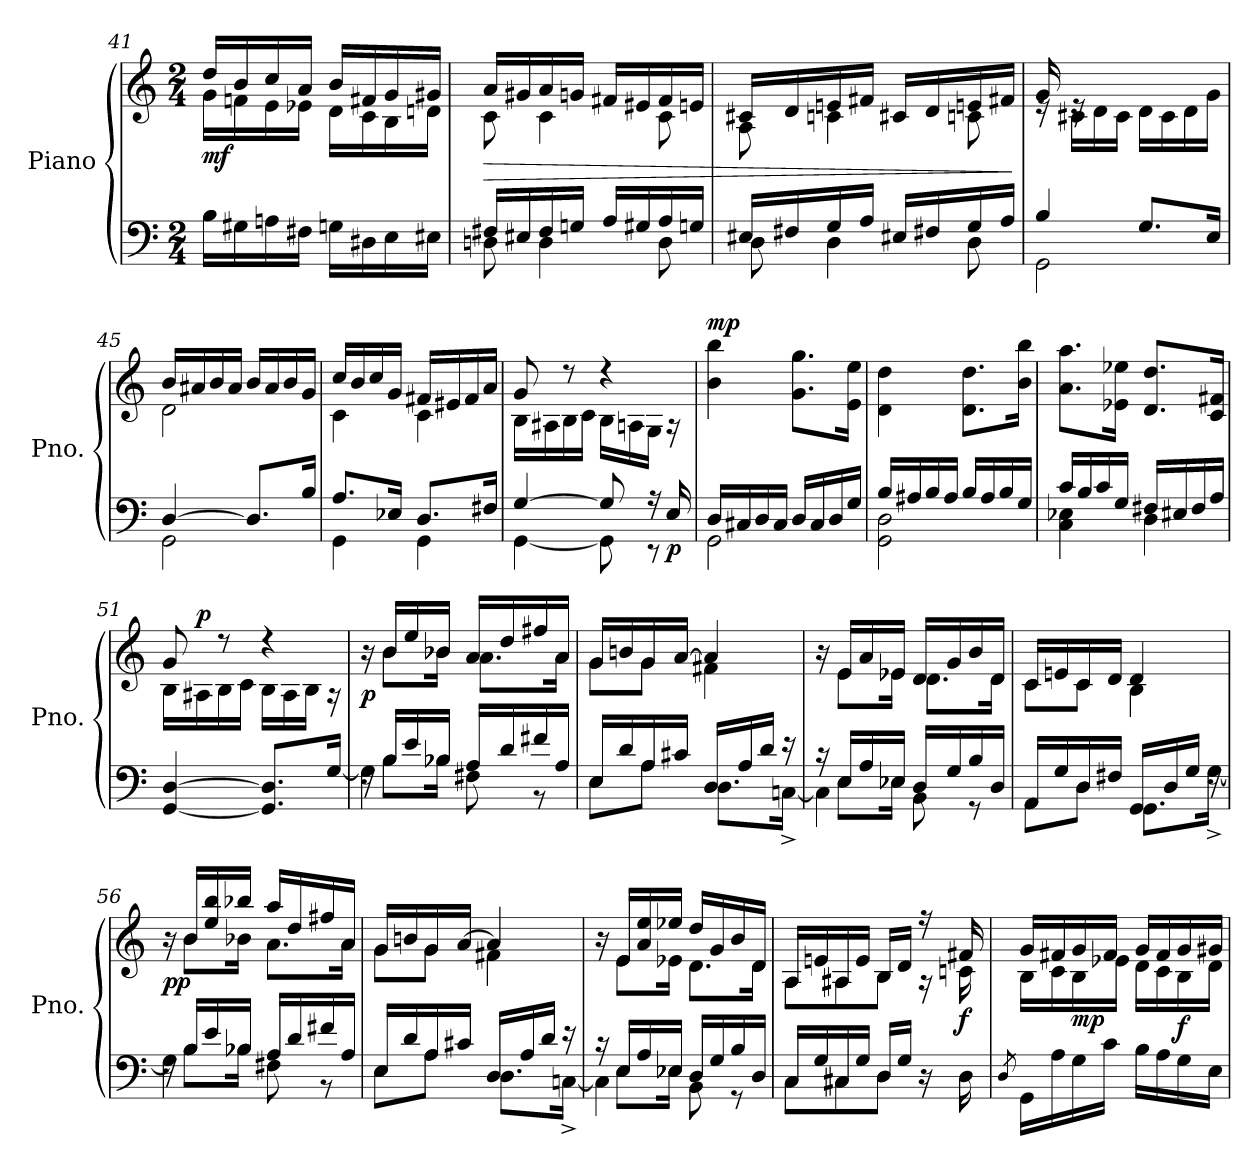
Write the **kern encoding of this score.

**kern	**kern	**dynam
*part1	*part1	*part1
*staff2	*staff1	*staff1/2
*I"Piano	*	*
*I'Pno.	*	*
!!LO:LB:g=z
*clefF4	*clefG2	*
*k[]	*k[]	*
*M2/4	*M2/4	*
=41	=41	=41
*	*^	*
!	!	!	!LO:DY:b
16B\LL	16dd/LL	16g\LL	mf
16G#X\	16b/	16fn\	.
16An\	16cc/	16e\	.
16F#X\JJ	16a/JJ	16e-X\JJ	.
16Gn\LL	16b/LL	16d\LL	.
16D#X\	16f#X/	16c\	.
16E\	16g/	16B\	.
16E#X\JJ	16g#X/JJ	16dn\JJ	.
=42	=42	=42	=42
*^	*	*	*
!	!	!	!	!LO:HP:b
16F#X/LL	8Dn\	16a/LL	8c\	>
16E#X/	.	16g#X/	.	.
16F#/	4D\	16a/	4c\	.
16Gn/JJ	.	16gn/JJ	.	.
16A/LL	.	16f#X/LL	.	.
16G#X/	.	16e#X/	.	.
16A/	8D\	16f#/	8c\	.
16Gn/JJ	.	16en/JJ	.	.
=43	=43	=43	=43	=43
16E#X/LL	8D\	16c#X/LL	8A\	.
16F#X/	.	16d/	.	.
16G/	4D\	16en/	4cn\	.
16A/JJ	.	16f#X/JJ	.	.
16E#X/LL	.	16c#X/LL	.	.
16F#X/	.	16d/	.	.
16G/	8D\	16en/	8cn\	.
16A/JJ	.	16f#X/JJ	.	.
*v	*v	*	*	*
*	*v	*v	*
.	.	]
!!LO:LB:g=z
=44	=44	=44
*^	*^	*
!	!	!	!	!LO:DY:b=2
!	!	!	!	!LO:DY:n=1:b
4B/	2GG\	16g/	16re	mf p
.	.	16re	16c#X\LL	.
.	.	8ryy	16d\	.
.	.	.	16c#\JJ	.
8.G/L	.	4ryy	16d\LL	.
.	.	.	16c#\	.
.	.	.	16d\	.
16E/Jk	.	.	16g\JJ	.
=45	=45	=45	=45	=45
[4D/	2GG\	16b/LL	2d\	.
.	.	16a#X/	.	.
.	.	16b/	.	.
.	.	16a#/JJ	.	.
8.D/L]	.	16b/LL	.	.
.	.	16a#/	.	.
.	.	16b/	.	.
16B/Jk	.	16g/JJ	.	.
=46	=46	=46	=46	=46
8.A/L	4GG\	16cc/LL	4c\	.
.	.	16b/	.	.
.	.	16cc/	.	.
16E-X/Jk	.	16g/JJ	.	.
8.D/L	4GG\	16f#X/LL	4c\	.
.	.	16e#X/	.	.
.	.	16f#/	.	.
16F#X/Jk	.	16a/JJ	.	.
=47	=47	=47	=47	=47
[4G/	[4GG\	8g/	16B\LL	.
.	.	.	16A#X\	.
.	.	8r	16B\	.
.	.	.	16c\JJ	.
8G/]	8GG\]	4r	16B\LL	.
.	.	.	16An\	.
16r	8r	.	16G\JJ	.
!	!	!	!	!LO:DY:b=2
16E/	.	.	16r	p
!!LO:LB:g=z
=48	=48	=48	=48	=48
!	!	!	!	!LO:DY:a
*	*	*v	*v	*
16D/LL	2GG\	4b\ 4bb\	mp
16C#X/	.	.	.
16D/	.	.	.
16C#/JJ	.	.	.
16D/LL	.	8.g\ 8.gg\L	.
16C#/	.	.	.
16D/	.	.	.
16G/JJ	.	16e\ 16ee\Jk	.
=49	=49	=49	=49
16B/LL	2GG\ 2D\	4d\ 4dd\	.
16A#X/	.	.	.
16B/	.	.	.
16A#/JJ	.	.	.
16B/LL	.	8.d\ 8.dd\L	.
16A#/	.	.	.
16B/	.	.	.
16G/JJ	.	16b\ 16bb\Jk	.
=50	=50	=50	=50
16c/LL	4C\ 4E-X\	8.a\ 8.aa\L	.
16B/	.	.	.
16c/	.	.	.
16G/JJ	.	16e-X\ 16ee-X\Jk	.
16F#X/LL	4D\	8.d/ 8.dd/L	.
16E#X/	.	.	.
16F#/	.	.	.
16A/JJ	.	16c/ 16f#X/Jk	.
*v	*v	*	*
=51	=51	=51
*	*^	*
[4GG/ [4D/	8g/	16B\LL	.
!	!	!	!LO:DY:a
.	.	16A#X\	p
.	8r	16B\	.
.	.	16c\JJ	.
8.GG/] 8.D/]L	4r	16B\LL	.
.	.	16A#\	.
.	.	16B\JJ	.
[16G/Jk	.	16r	.
!!LO:LB:g=z	!!
=52	=52	=52	=52
*^	*	*	*
*	*^	*	*	*
!	!	!	!	!	!LO:DY:b
16rF	4G\]	16rFFFyy	16r	16ryy	p
16B/LL	.	8B\L	16b/LL	8b\L	.
16e/	.	.	16ee/	.	.
16B-X/JJ	.	16B-\Jk	16b-X/JJ	16b-\Jk	.
16A/LL	8F#X\	4rDDDyy	16a/LL	8.a\L	.
16d/	.	.	16dd/	.	.
16f#X/	8r	.	16ff#X/	.	.
16A/JJ	.	.	16a/JJ	16a\Jk	.
*	*v	*v	*	*	*
=53	=53	=53	=53	=53
16E/LL	8E\L	16g/LL	8g\L	.
16d/	.	16bn/	.	.
16A/	8A\J	16g/	8g\J	.
16c#X/JJ	.	[16a/JJ	.	.
16D/LL	8.D\L	4a/]	4f#X\	.
16A/	.	.	.	.
16d/JJ	.	.	.	.
16r	[16Cn^\Jk	.	.	.
=54	=54	=54	=54	=54
*	*^	*	*	*
16r	4C\]	16rDDDyy	16r	16rgyy	.
16E/LL	.	8E\L	16e/LL	8e\L	.
16A/	.	.	16a/	.	.
16E-X/JJ	.	16E-\Jk	16e-X/JJ	16e-\Jk	.
16D/LL	8BB\	4rBBBByy	16d/LL	8.d\L	.
16G/	.	.	16g/	.	.
16B/	8r	.	16b/	.	.
16D/JJ	.	.	16d/JJ	16d\Jk	.
*	*v	*v	*	*	*
!!LO:PB:g=z	!!
=55	=55	=55	=55	=55
16AA/LL	8AA\L	16c/LL	8c\L	.
16G/	.	16en/	.	.
16D/	8D\J	16c/	8c\J	.
16F#X/JJ	.	16d/JJ	.	.
16GG/LL	8.GG\L	4d/	4B\	.
16D/	.	.	.	.
16G/JJ	.	.	.	.
16rF	[16G^\Jk	.	.	.
=56	=56	=56	=56	=56
*	*^	*	*	*
!	!	!	!	!	!LO:DY:b
16rF	4G\]	16rFFFyy	16r	16ryy	pp
16B/LL	.	8B\L	16b/LL	8b\L	.
16e/	.	.	16ee/ 16bb/	.	.
16B-X/JJ	.	16B-\Jk	16bb-X/JJ	16b-X\Jk	.
16A/LL	8F#X\	4rDDDyy	16aa/LL	8.a\L	.
16d/	.	.	16dd/	.	.
16f#X/	8r	.	16ff#X/	.	.
16A/JJ	.	.	16a/JJ	16a\Jk	.
*	*v	*v	*	*	*
=57	=57	=57	=57	=57
16E/LL	8E\L	16g/LL	8g\L	.
16d/	.	16bn/	.	.
16A/	8A\J	16g/	8g\J	.
16c#X/JJ	.	[16a/JJ	.	.
16D/LL	8.D\L	4a/]	4f#X\	.
16A/	.	.	.	.
16d/JJ	.	.	.	.
16r	[16Cn^\Jk	.	.	.
=58	=58	=58	=58	=58
*	*^	*	*	*
16r	4C\]	16rDDDyy	16r	16rgyy	.
16E/LL	.	8E\L	16e/LL	8e\L	.
16A/	.	.	16a/ 16ee/	.	.
16E-X/JJ	.	16E-\Jk	16ee-X/JJ	16e-X\Jk	.
16D/LL	8BB\	4rBBBByy	16dd/LL	8.d\L	.
16G/	.	.	16g/	.	.
16B/	8r	.	16b/	.	.
16D/JJ	.	.	16d/JJ	16d\Jk	.
*	*v	*v	*	*	*
!!LO:LB:g=z	!!
=59	=59	=59	=59	=59
16C/LL	8C\L	16A/LL	8A\L	.
16G/	.	16en/	.	.
16C#X/	8C#\	16A#X/	8A#\	.
16G/JJ	.	16e/JJ	.	.
16D/LL	8D\J	16B/LL	8B\J	.
16G/JJ	.	16d/JJ	.	.
16r	16rBByy	16r	16r	.
!	!	!	!	!LO:DY:b
16rFyy	16D\	16f#X/	16cn\	f
*v	*v	*	*	*
=60	=60	=60	=60
8qD/	.	.	.
16GG\LL	16g/LL	16B\LL	.
16A\	16f#X/	16c\	.
!	!	!	!LO:DY:b
16G\	16g/	16B\	mp
16c\JJ	16f#/JJ	16e-X\JJ	.
16B\LL	16g/LL	16d\LL	.
16A\	16f#/	16c\	.
!	!	!	!LO:DY:b
16G\	16g/	16B\	f
16E\JJ	16g#X/JJ	16d\JJ	.
*	*v	*v	*
=	=	=
*-	*-	*-
